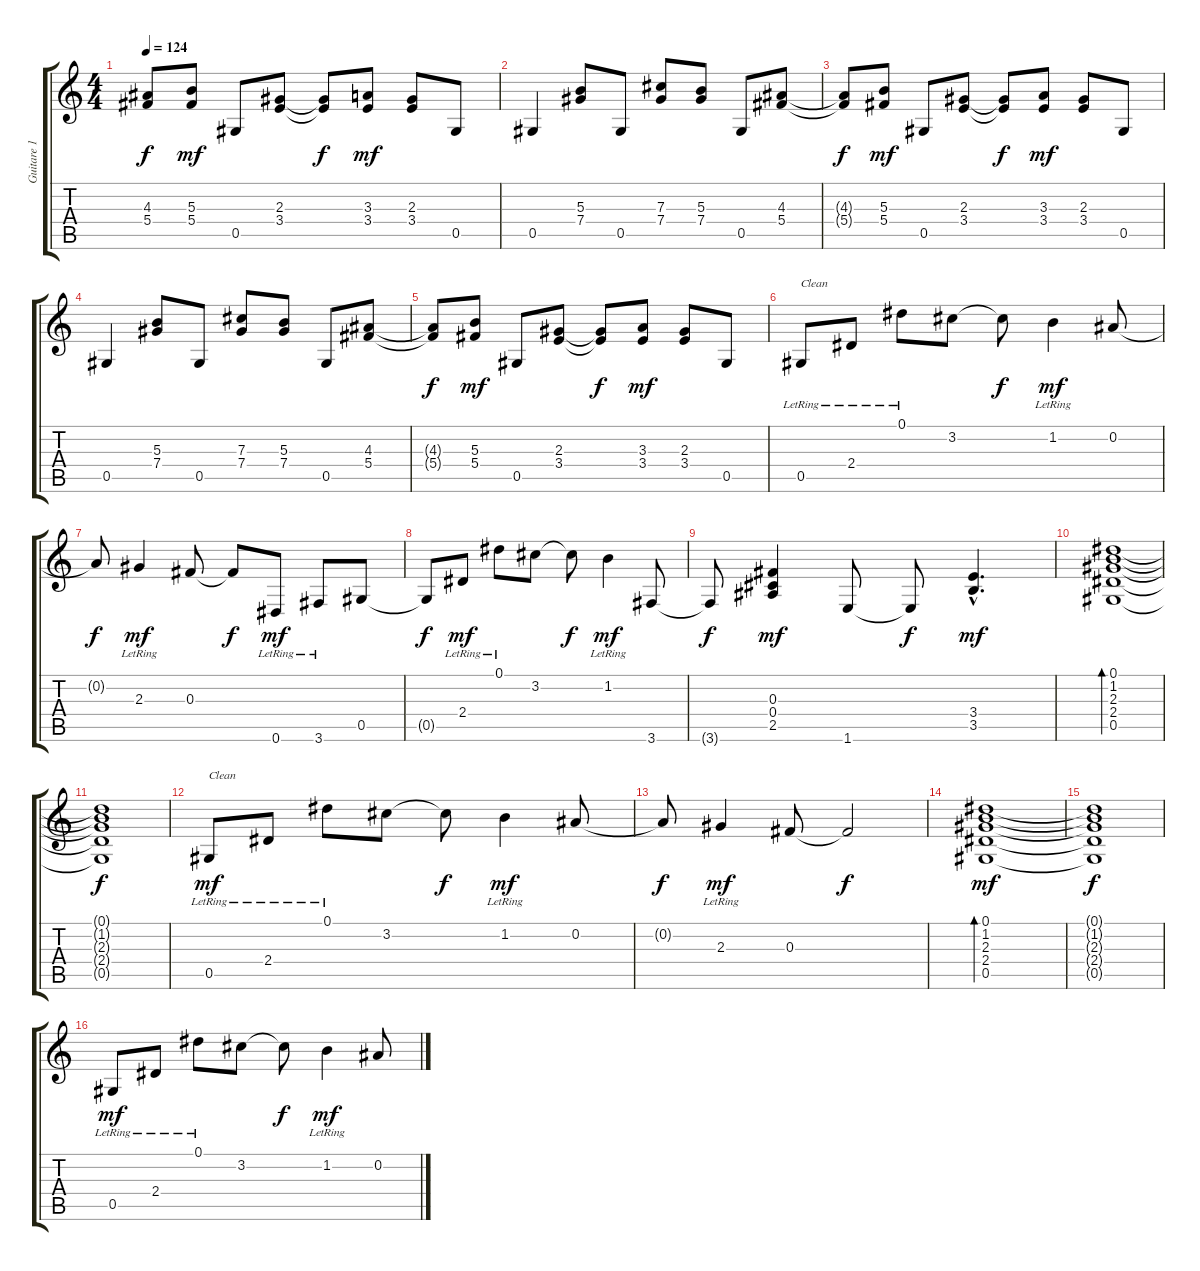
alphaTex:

\track ("Guitare 1" "Guitare 1") {instrument distortionguitar}
\staff {score tabs}
\tuning (Eb4 Bb3 Gb3 Db3 Ab2 Eb2) {hide}
\ts (4 4)
\tempo 124
\clef g2
\ks c
(4.3{t} 5.4{t}).8{dy f} (5.3 5.4).8{dy mf} 0.5.8 (2.3 3.4).8 (2.3{t} 3.4{t}).8{dy f} (3.3 3.4).8{dy mf} (2.3 3.4).8 0.5.8 |
0.5.4 (5.3 7.4).8 0.5.8 (7.3 7.4).8 (5.3 7.4).8 0.5.8 (4.3 5.4).8 |
(4.3{t} 5.4{t}).8{dy f} (5.3 5.4).8{dy mf} 0.5.8 (2.3 3.4).8 (2.3{t} 3.4{t}).8{dy f} (3.3 3.4).8{dy mf} (2.3 3.4).8 0.5.8 |
0.5.4 (5.3 7.4).8 0.5.8 (7.3 7.4).8 (5.3 7.4).8 0.5.8 (4.3 5.4).8 |
(4.3{t} 5.4{t}).8{dy f} (5.3 5.4).8{dy mf} 0.5.8 (2.3 3.4).8 (2.3{t} 3.4{t}).8{dy f} (3.3 3.4).8{dy mf} (2.3 3.4).8 0.5.8 |
0.5{lr}.8{txt "Clean" instrument electricguitarclean} 2.4{lr}.8 0.1{lr}.8 3.2.8 3.2{t}.8{dy f} 1.2{lr}.4{dy mf} 0.2.8 |
0.2{t}.8{dy f} 2.3{lr}.4{dy mf} 0.3.8 0.3{t}.8{dy f} 0.6{lr}.8{dy mf} 3.6{lr}.8 0.5.8 |
0.5{t}.8{dy f} 2.4{lr}.8{dy mf} 0.1{lr}.8 3.2.8 3.2{t}.8{dy f} 1.2{lr}.4{dy mf} 3.6.8 |
3.6{t}.8{dy f} (0.3 0.4 2.5).4{dy mf} 1.6.8 1.6{t}.8{dy f} (3.4{hac} 3.5{hac}).4{d dy mf} |
(0.1 1.2 2.3 2.4 0.5).1{bd 240} |
(0.1{t} 1.2{t} 2.3{t} 2.4{t} 0.5{t}).1{dy f} |
0.5{lr}.8{txt "Clean" dy mf instrument electricguitarclean} 2.4{lr}.8 0.1{lr}.8 3.2.8 3.2{t}.8{dy f} 1.2{lr}.4{dy mf} 0.2.8 |
0.2{t}.8{dy f} 2.3{lr}.4{dy mf} 0.3.8 0.3{t}.2{dy f} |
(0.1 1.2 2.3 2.4 0.5).1{bd 240 dy mf} |
(0.1{t} 1.2{t} 2.3{t} 2.4{t} 0.5{t}).1{dy f} |
0.5{lr}.8{dy mf} 2.4{lr}.8 0.1{lr}.8 3.2.8 3.2{t}.8{dy f} 1.2{lr}.4{dy mf} 0.2.8
